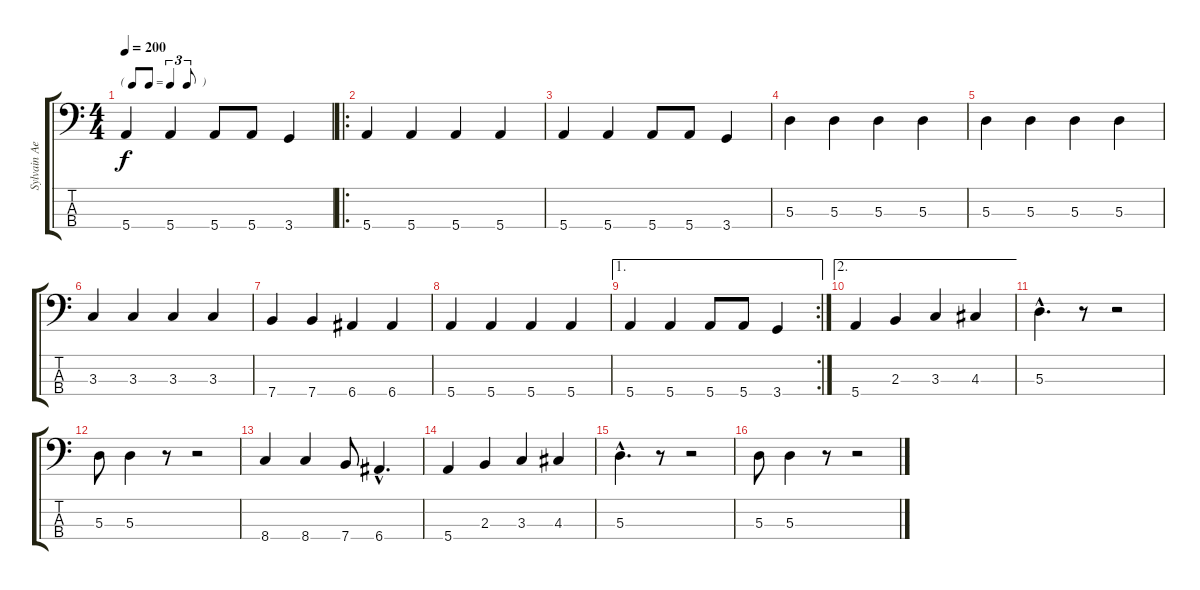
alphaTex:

\track ("Sylvain Aertbeliën" "Sylvain Ae") {instrument electricbassfinger}
\staff {score tabs}
\tuning (G2 D2 A1 E1) {hide}
\ts (4 4)
\tf triplet8th
\tempo 200
\clef f4
\ks c
5.4.4{dy f} 5.4.4 5.4.8 5.4.8 3.4.4 |
\ro
5.4.4 5.4.4 5.4.4 5.4.4 |
5.4.4 5.4.4 5.4.8 5.4.8 3.4.4 |
5.3.4 5.3.4 5.3.4 5.3.4 |
5.3.4 5.3.4 5.3.4 5.3.4 |
3.3.4 3.3.4 3.3.4 3.3.4 |
7.4.4 7.4.4 6.4.4 6.4.4 |
5.4.4 5.4.4 5.4.4 5.4.4 |
\ae 1
\rc 2
5.4.4 5.4.4 5.4.8 5.4.8 3.4.4 |
\ae 2
5.4.4 2.3.4 3.3.4 4.3.4 |
5.3{hac}.4{d} r.8 r.2 |
5.3.8 5.3.4 r.8 r.2 |
8.4.4 8.4.4 7.4.8 6.4{hac}.4{d} |
5.4.4 2.3.4 3.3.4 4.3.4 |
5.3{hac}.4{d} r.8 r.2 |
5.3.8 5.3.4 r.8 r.2
